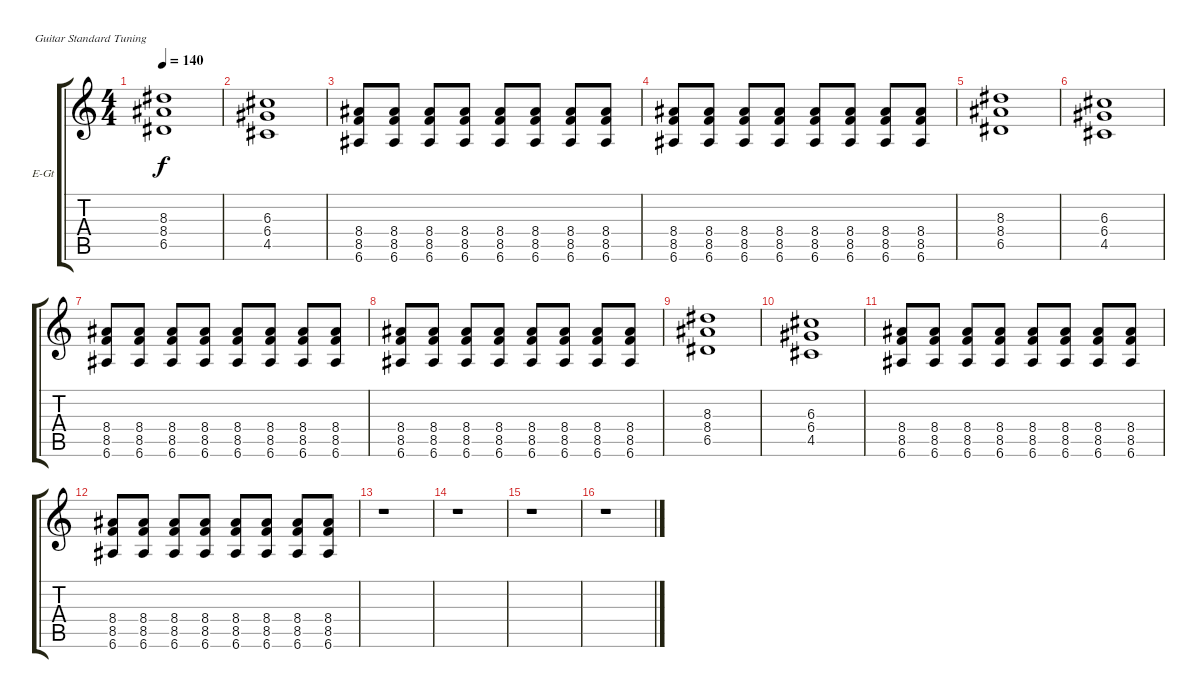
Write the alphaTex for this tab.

\bracketExtendMode groupsimilarinstruments
\firstSystemTrackNameOrientation horizontal
\otherSystemsTrackNameOrientation horizontal
\track ("guitar " "E-Gt") {instrument overdrivenguitar}
\staff {score tabs}
\tuning (E4 B3 G3 D3 A2 E2)
\ts (4 4)
\tempo 140
\clef g2
\ks c
(8.3 8.4 6.5).1{dy f} |
(6.3 6.4 4.5).1 |
(8.4 8.5 6.6).8 (8.4 8.5 6.6).8 (8.4 8.5 6.6).8 (8.4 8.5 6.6).8 (8.4 8.5 6.6).8 (8.4 8.5 6.6).8 (8.4 8.5 6.6).8 (8.4 8.5 6.6).8 |
(8.4 8.5 6.6).8 (8.4 8.5 6.6).8 (8.4 8.5 6.6).8 (8.4 8.5 6.6).8 (8.4 8.5 6.6).8 (8.4 8.5 6.6).8 (8.4 8.5 6.6).8 (8.4 8.5 6.6).8 |
(8.3 8.4 6.5).1 |
(6.3 6.4 4.5).1 |
(8.4 8.5 6.6).8 (8.4 8.5 6.6).8 (8.4 8.5 6.6).8 (8.4 8.5 6.6).8 (8.4 8.5 6.6).8 (8.4 8.5 6.6).8 (8.4 8.5 6.6).8 (8.4 8.5 6.6).8 |
(8.4 8.5 6.6).8 (8.4 8.5 6.6).8 (8.4 8.5 6.6).8 (8.4 8.5 6.6).8 (8.4 8.5 6.6).8 (8.4 8.5 6.6).8 (8.4 8.5 6.6).8 (8.4 8.5 6.6).8 |
(8.3 8.4 6.5).1 |
(6.3 6.4 4.5).1 |
(8.4 8.5 6.6).8 (8.4 8.5 6.6).8 (8.4 8.5 6.6).8 (8.4 8.5 6.6).8 (8.4 8.5 6.6).8 (8.4 8.5 6.6).8 (8.4 8.5 6.6).8 (8.4 8.5 6.6).8 |
(8.4 8.5 6.6).8 (8.4 8.5 6.6).8 (8.4 8.5 6.6).8 (8.4 8.5 6.6).8 (8.4 8.5 6.6).8 (8.4 8.5 6.6).8 (8.4 8.5 6.6).8 (8.4 8.5 6.6).8 |
r.1 |
r.1 |
r.1 |
r.1
